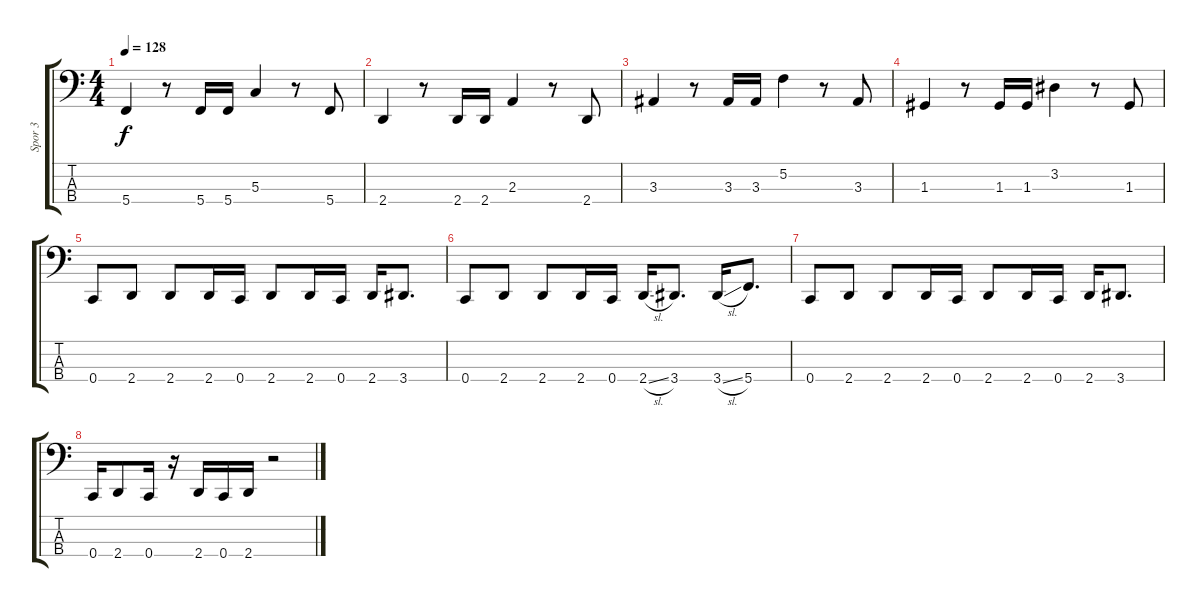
\track ("Spor 3" "Spor 3") {instrument electricbassfinger}
\staff {score tabs}
\tuning (F2 C2 G1 C1) {hide}
\ts (4 4)
\tempo 128
\clef f4
\ks c
5.4.4{dy f} r.8 5.4.16 5.4.16 5.3.4 r.8 5.4.8 |
2.4.4 r.8 2.4.16 2.4.16 2.3.4 r.8 2.4.8 |
3.3.4 r.8 3.3.16 3.3.16 5.2.4 r.8 3.3.8 |
1.3.4 r.8 1.3.16 1.3.16 3.2.4 r.8 1.3.8 |
0.4.8 2.4.8 2.4.8 2.4.16 0.4.16 2.4.8 2.4.16 0.4.16 2.4.16 3.4.8{d} |
0.4.8 2.4.8 2.4.8 2.4.16 0.4.16 2.4{sl}.16 3.4.8{d} 3.4{sl}.16 5.4.8{d} |
0.4.8 2.4.8 2.4.8 2.4.16 0.4.16 2.4.8 2.4.16 0.4.16 2.4.16 3.4.8{d} |
0.4.16 2.4.8 0.4.16 r.16 2.4.16 0.4.16 2.4.16 r.2
